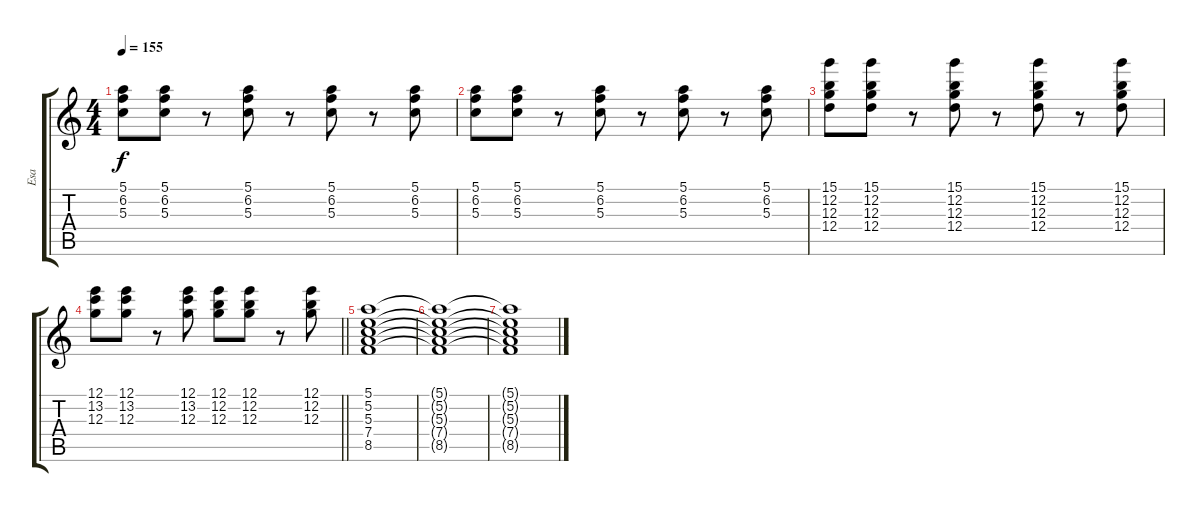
\track ("Esa" "Esa") {instrument electricguitarclean}
\staff {score tabs}
\tuning (E4 B3 G3 D3 A2 E2) {hide}
\ts (4 4)
\tempo 155
\clef g2
\ks c
(5.1 6.2 5.3).8{dy f} (5.1 6.2 5.3).8 r.8 (5.1 6.2 5.3).8 r.8 (5.1 6.2 5.3).8 r.8 (5.1 6.2 5.3).8 |
(5.1 6.2 5.3).8 (5.1 6.2 5.3).8 r.8 (5.1 6.2 5.3).8 r.8 (5.1 6.2 5.3).8 r.8 (5.1 6.2 5.3).8 |
(15.1 12.2 12.3 12.4).8 (15.1 12.2 12.3 12.4).8 r.8 (15.1 12.2 12.3 12.4).8 r.8 (15.1 12.2 12.3 12.4).8 r.8 (15.1 12.2 12.3 12.4).8 |
\barLineRight lightlight
(12.1 13.2 12.3).8 (12.1 13.2 12.3).8 r.8 (12.1 13.2 12.3).8 (12.1 12.2 12.3).8 (12.1 12.2 12.3).8 r.8 (12.1 12.2 12.3).8 |
(5.1 5.2 5.3 7.4 8.5).1{volume 11} |
(5.1{t} 5.2{t} 5.3{t} 7.4{t} 8.5{t}).1 |
(5.1{t} 5.2{t} 5.3{t} 7.4{t} 8.5{t}).1
